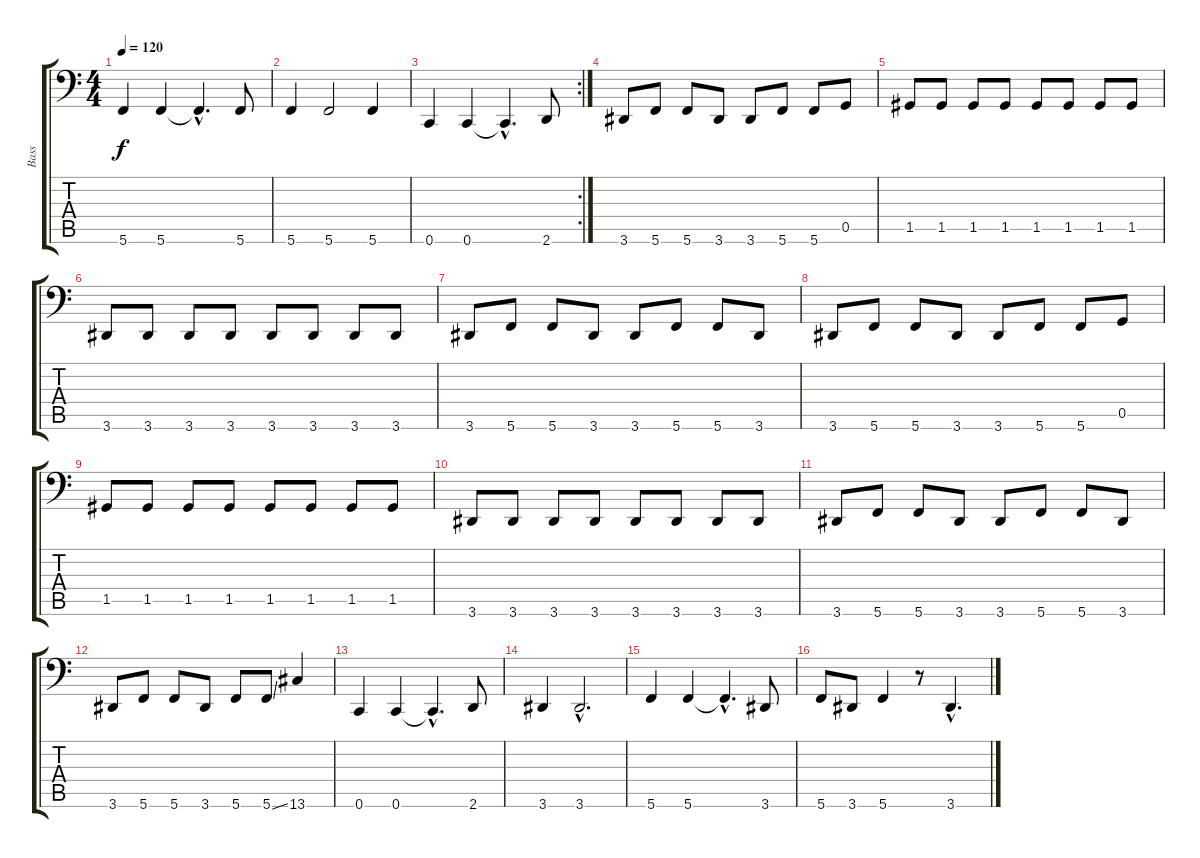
\track ("Bass" "Bass") {instrument electricbasspick}
\staff {score tabs}
\tuning (E4 B3 F2 C2 G1 C1) {hide}
\ts (4 4)
\tempo 120
\clef f4
\ks c
5.6.4{dy f} 5.6.4 5.6{hac t}.4{d} 5.6.8 |
5.6.4 5.6.2 5.6.4 |
\rc 2
0.6.4 0.6.4 0.6{hac t}.4{d} 2.6.8 |
3.6.8 5.6.8 5.6.8 3.6.8 3.6.8 5.6.8 5.6.8 0.5.8 |
1.5.8 1.5.8 1.5.8 1.5.8 1.5.8 1.5.8 1.5.8 1.5.8 |
3.6.8 3.6.8 3.6.8 3.6.8 3.6.8 3.6.8 3.6.8 3.6.8 |
3.6.8 5.6.8 5.6.8 3.6.8 3.6.8 5.6.8 5.6.8 3.6.8 |
3.6.8 5.6.8 5.6.8 3.6.8 3.6.8 5.6.8 5.6.8 0.5.8 |
1.5.8 1.5.8 1.5.8 1.5.8 1.5.8 1.5.8 1.5.8 1.5.8 |
3.6.8 3.6.8 3.6.8 3.6.8 3.6.8 3.6.8 3.6.8 3.6.8 |
3.6.8 5.6.8 5.6.8 3.6.8 3.6.8 5.6.8 5.6.8 3.6.8 |
3.6.8 5.6.8 5.6.8 3.6.8 5.6.8 5.6{ss}.8 13.6.4 |
0.6.4 0.6.4 0.6{hac t}.4{d} 2.6.8 |
3.6.4 3.6{hac}.2{d} |
5.6.4 5.6.4 5.6{hac t}.4{d} 3.6.8 |
5.6.8 3.6.8 5.6.4 r.8 3.6{hac}.4{d}
